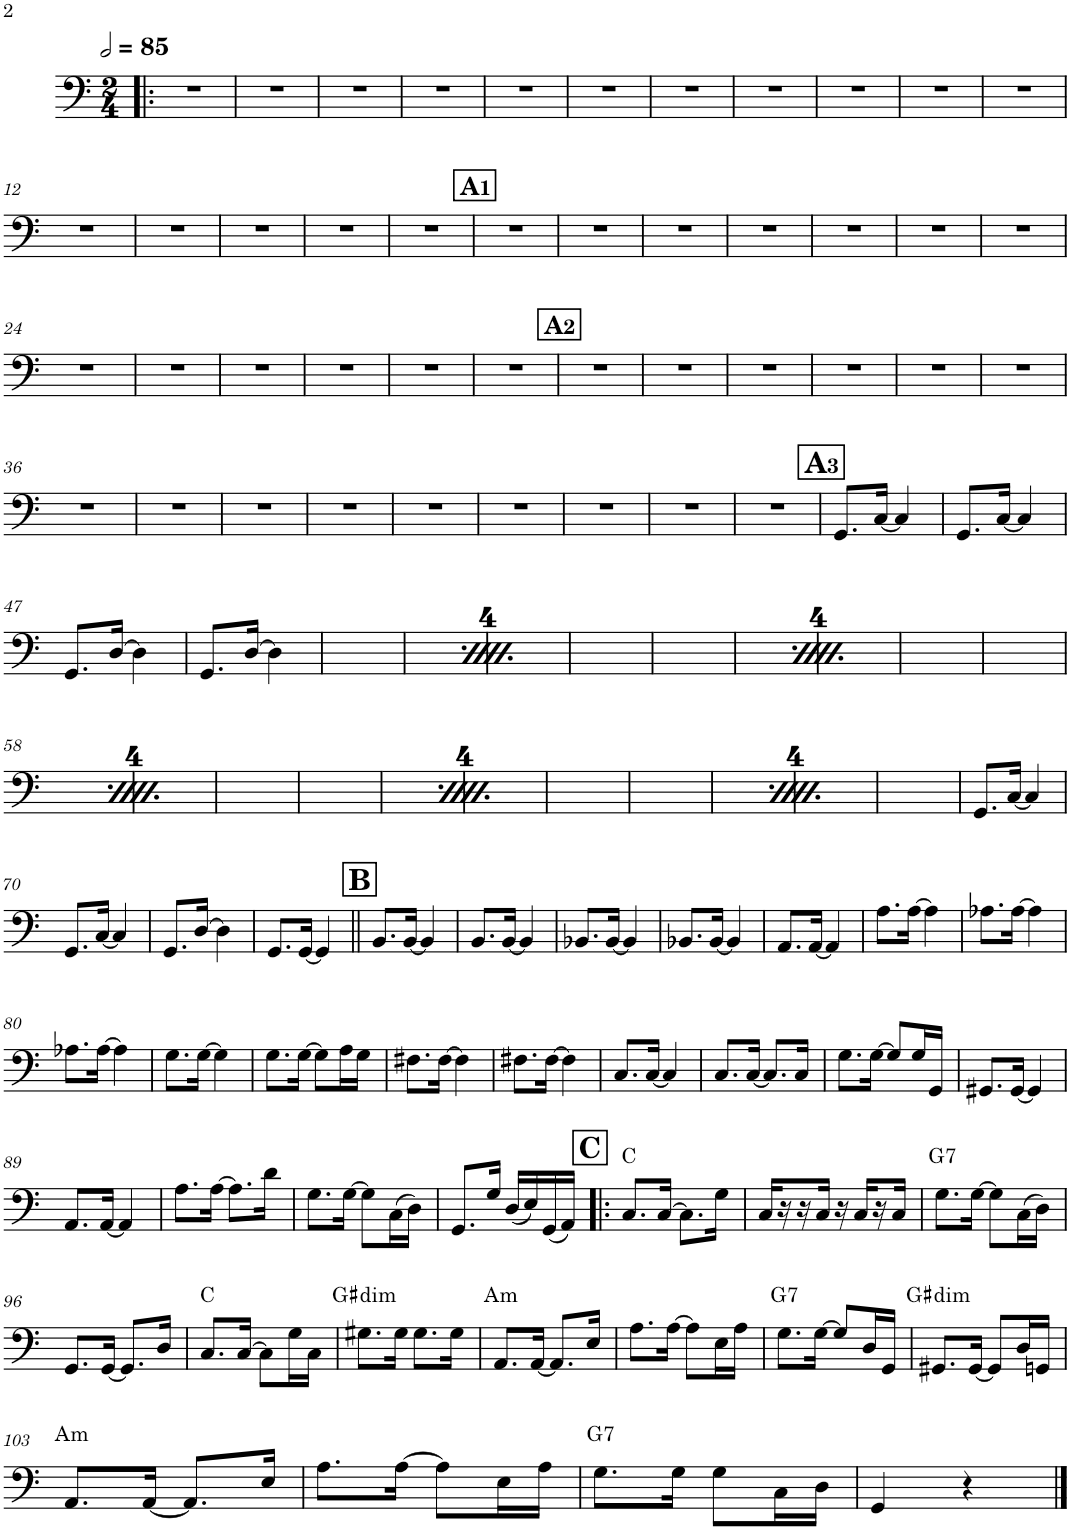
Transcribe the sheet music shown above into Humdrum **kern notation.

**kern	**harte
*part1	*part1
*staff1	*
*I"Bass Guitar	*
*I'B. Guit.	*
*clefF4	*
*Trd7c12	*
*k[]	*
*M2/4	*
*MM170	*
=1!|:	=1!|:
2r	.
=2	=2
2r	.
=3	=3
2r	.
=4	=4
2r	.
=5	=5
2r	.
=6	=6
2r	.
=7	=7
2r	.
=8	=8
2r	.
=9	=9
2r	.
=10	=10
2r	.
=11	=11
2r	.
!!LO:LB:g=z
=12	=12
2r	.
=13	=13
2r	.
=14	=14
2r	.
=15	=15
2r	.
=16	=16
2r	.
!!LO:REH:place=s1:a:fs=10:t=1
!!LO:REH:place=s1:a:B:cj:fs=12:t=A
=17	=17
2r	.
=18	=18
2r	.
=19	=19
2r	.
=20	=20
2r	.
=21	=21
2r	.
=22	=22
2r	.
=23	=23
2r	.
!!LO:LB:g=z
=24	=24
2r	.
=25	=25
2r	.
=26	=26
2r	.
=27	=27
2r	.
=28	=28
2r	.
=29	=29
2r	.
!!LO:REH:place=s1:a:fs=10:t=2
!!LO:REH:place=s1:a:B:cj:fs=12:t=A
=30	=30
2r	.
=31	=31
2r	.
=32	=32
2r	.
=33	=33
2r	.
=34	=34
2r	.
=35	=35
2r	.
!!LO:LB:g=z
=36	=36
2r	.
=37	=37
2r	.
=38	=38
2r	.
=39	=39
2r	.
=40	=40
2r	.
=41	=41
2r	.
=42	=42
2r	.
=43	=43
2r	.
=44	=44
2r	.
!!LO:REH:place=s1:a:fs=10:t=3
!!LO:REH:place=s1:a:B:cj:fs=14:t=A
=45	=45
8.GG/L	.
[16C/Jk	.
4C/]	.
=46	=46
8.GG/L	.
[16C/Jk	.
4C/]	.
!!LO:LB:g=z
=47	=47
8.GG/L	.
[16D/Jk	.
4D\]	.
=48	=48
8.GG/L	.
[16D/Jk	.
4D\]	.
!!LO:REH:place=s1:a:fs=10:t=3
!!LO:REH:place=s1:a:B:cj:fs=14:t=A
=49	=49
8.GG/L	.
[16C/Jk	.
4C/]	.
=50	=50
8.GG/L	.
[16C/Jk	.
4C/]	.
=51	=51
8.GG/L	.
[16D/Jk	.
4D\]	.
=52	=52
8.GG/L	.
[16D/Jk	.
4D\]	.
!!LO:REH:place=s1:a:fs=10:t=3
!!LO:REH:place=s1:a:B:cj:fs=14:t=A
=53	=53
8.GG/L	.
[16C/Jk	.
4C/]	.
=54	=54
8.GG/L	.
[16C/Jk	.
4C/]	.
=55	=55
8.GG/L	.
[16D/Jk	.
4D\]	.
=56	=56
8.GG/L	.
[16D/Jk	.
4D\]	.
!!LO:REH:place=s1:a:fs=10:t=3
!!LO:REH:place=s1:a:B:cj:fs=14:t=A
=57	=57
8.GG/L	.
[16C/Jk	.
4C/]	.
!!LO:LB:g=z
=58	=58
8.GG/L	.
[16C/Jk	.
4C/]	.
=59	=59
8.GG/L	.
[16D/Jk	.
4D\]	.
=60	=60
8.GG/L	.
[16D/Jk	.
4D\]	.
!!LO:REH:place=s1:a:fs=10:t=3
!!LO:REH:place=s1:a:B:cj:fs=14:t=A
=61	=61
8.GG/L	.
[16C/Jk	.
4C/]	.
=62	=62
8.GG/L	.
[16C/Jk	.
4C/]	.
=63	=63
8.GG/L	.
[16D/Jk	.
4D\]	.
=64	=64
8.GG/L	.
[16D/Jk	.
4D\]	.
!!LO:REH:place=s1:a:fs=10:t=3
!!LO:REH:place=s1:a:B:cj:fs=14:t=A
=65	=65
8.GG/L	.
[16C/Jk	.
4C/]	.
=66	=66
8.GG/L	.
[16C/Jk	.
4C/]	.
=67	=67
8.GG/L	.
[16D/Jk	.
4D\]	.
=68	=68
8.GG/L	.
[16D/Jk	.
4D\]	.
=69	=69
8.GG/L	.
[16C/Jk	.
4C/]	.
!!LO:LB:g=z
=70	=70
8.GG/L	.
[16C/Jk	.
4C/]	.
=71	=71
8.GG/L	.
[16D/Jk	.
4D\]	.
=72	=72
8.GG/L	.
[16GG/Jk	.
4GG/]	.
!!LO:REH:place=s1:a:B:cj:fs=14:t=B
=73||	=73||
8.BB/L	.
[16BB/Jk	.
4BB/]	.
=74	=74
8.BB/L	.
[16BB/Jk	.
4BB/]	.
=75	=75
8.BB-X/L	.
[16BB-/Jk	.
4BB-/]	.
=76	=76
8.BB-X/L	.
[16BB-/Jk	.
4BB-/]	.
=77	=77
8.AA/L	.
[16AA/Jk	.
4AA/]	.
=78	=78
8.A\L	.
[16A\Jk	.
4A\]	.
=79	=79
8.A-X\L	.
[16A-\Jk	.
4A-\]	.
!!LO:LB:g=z
=80	=80
8.A-X\L	.
[16A-\Jk	.
4A-\]	.
=81	=81
8.G\L	.
[16G\Jk	.
4G\]	.
=82	=82
8.G\L	.
[16G\Jk	.
8G\L]	.
16A\L	.
16G\JJ	.
=83	=83
8.F#X\L	.
[16F#\Jk	.
4F#\]	.
=84	=84
8.F#X\L	.
[16F#\Jk	.
4F#\]	.
=85	=85
8.C/L	.
[16C/Jk	.
4C/]	.
=86	=86
8.C/L	.
[16C/Jk	.
8.C/L]	.
16C/Jk	.
=87	=87
8.G\L	.
[16G\Jk	.
8G/L]	.
16G/L	.
16GG/JJ	.
=88	=88
8.GG#X/L	.
[16GG#/Jk	.
4GG#/]	.
!!LO:LB:g=z
=89	=89
8.AA/L	.
[16AA/Jk	.
4AA/]	.
=90	=90
8.A\L	.
[16A\Jk	.
8.A\L]	.
16d\Jk	.
=91	=91
8.G\L	.
[16G\Jk	.
8G\L]	.
(16C\L	.
16D\JJ)	.
=92	=92
8.GG/L	.
16G/Jk	.
(16D/LL	.
16E/)	.
(16GG/	.
16AA/JJ)	.
!!LO:REH:place=s1:a:B:cj:fs=14:t=C
=93!|:	=93!|:
8.C/L	C:maj
[16C/Jk	.
8.C\L]	.
16G\Jk	.
=94	=94
16C/LL	.
16r	.
16r	.
16C/JL	.
16r	.
16C/LL	.
16r	.
16C/JL	.
=95	=95
!	!LO:H:kt=7
8.G\L	G:7
[16G\Jk	.
8G\L]	.
(16C\L	.
16D\JJ)	.
!!LO:LB:g=z
=96	=96
8.GG/L	.
[16GG/Jk	.
8.GG/L]	.
16D/Jk	.
=97	=97
8.C/L	C:maj
[16C/Jk	.
8C\L]	.
16G\L	.
16C\JJ	.
=98	=98
!	!LO:H:kt=dim
8.G#X\L	G#:dim
16G#\Jk	.
8.G#\L	.
16G#\Jk	.
=99	=99
!	!LO:H:kt=m
8.AA/L	A:min
[16AA/Jk	.
8.AA/L]	.
16E/Jk	.
=100	=100
8.A\L	.
[16A\Jk	.
8A\L]	.
16E\L	.
16A\JJ	.
=101	=101
!	!LO:H:kt=7
8.G\L	G:7
[16G\Jk	.
8G/L]	.
16D/L	.
16GG/JJ	.
=102	=102
!	!LO:H:kt=dim
8.GG#X/L	G#:dim
[16GG#/Jk	.
8GG#/L]	.
16D/L	.
16GGn/JJ	.
!!LO:LB:g=z
=103	=103
!	!LO:H:kt=m
8.AA/L	A:min
[16AA/Jk	.
8.AA/L]	.
16E/Jk	.
=104	=104
8.A\L	.
[16A\Jk	.
8A\L]	.
16E\L	.
16A\JJ	.
=105	=105
!	!LO:H:kt=7
8.G\L	G:7
16G\Jk	.
8G\L	.
16C\L	.
16D\JJ	.
=106	=106
4GG/	.
4r	.
==	==
*-	*-
